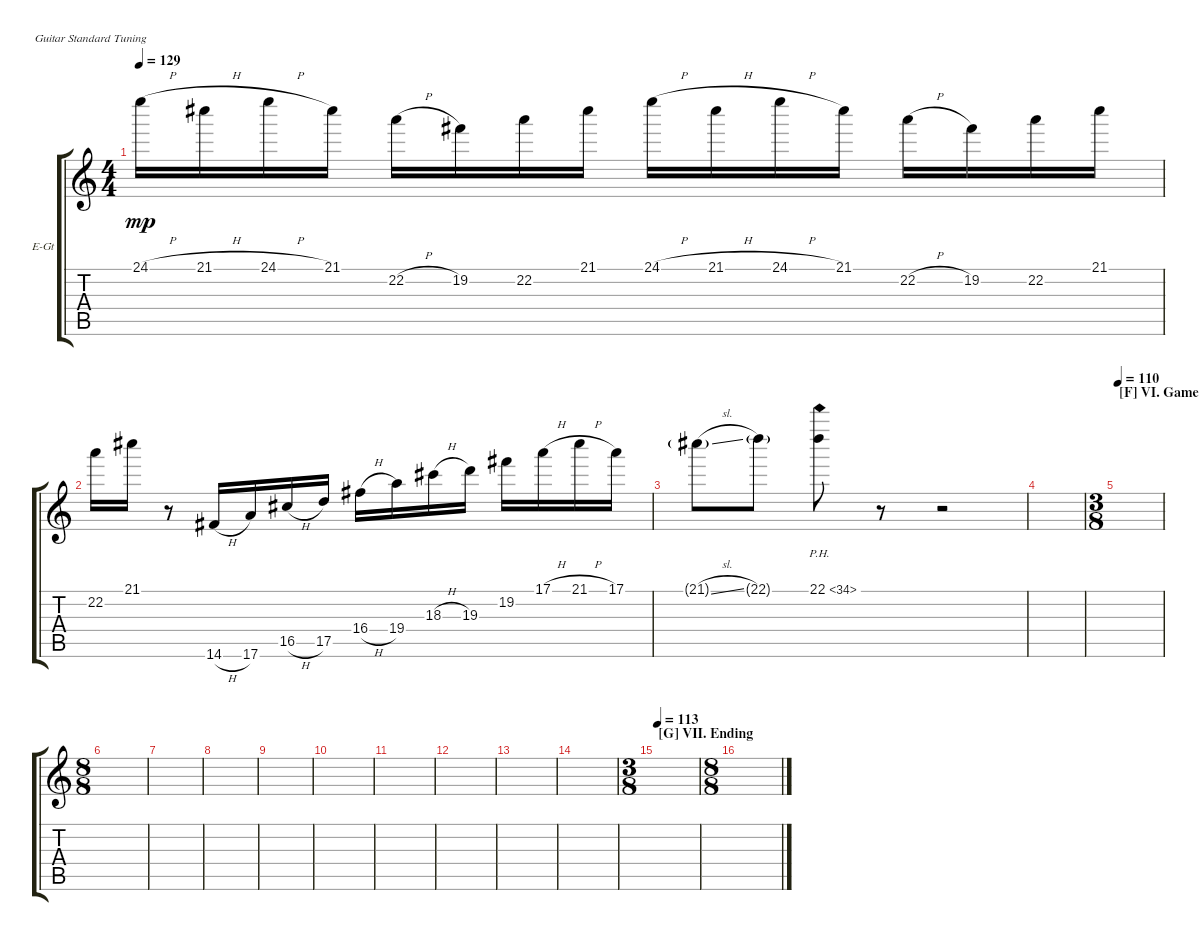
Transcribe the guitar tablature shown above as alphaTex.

\defaultSystemsLayout 4
\bracketExtendMode groupsimilarinstruments
\firstSystemTrackNameOrientation horizontal
\otherSystemsTrackNameOrientation horizontal
\track ("Tertiary" "E-Gt") {instrument electricguitarclean}
\staff {score tabs}
\tuning (E4 B3 G3 D3 A2 E2)
\ts (4 4)
\tempo 129
\clef g2
\scale
0.333333
\ks c
24.1{h}.16{dy mp} 21.1{h}.16 24.1{h}.16 21.1.16 22.2{h}.16 19.2.16 22.2.16 21.1.16 24.1{h}.16 21.1{h}.16 24.1{h}.16 21.1.16 22.2{h}.16 19.2.16 22.2.16 21.1.16 |
\scale
0.333333 22.2.16 21.1.16 r.8 14.6{h}.16 17.6.16 16.5{h}.16 17.5.16 16.4{h}.16 19.4.16 18.3{h}.16 19.3.16 19.2.16 17.1{h}.16 21.1{h}.16 17.1.16 |
21.1{sl g}.8 22.1{g}.8 22.1{ph 12}.8 r.8 r.2 |
|
\ts (3 8)
\section ("F" "VI. Game Over")
\tempo 110
|
\ts (8 8)
|
|
|
|
|
|
|
|
|
\ts (3 8)
\section ("G" "VII. Ending")
\tempo 113
|
\ts (8 8)
